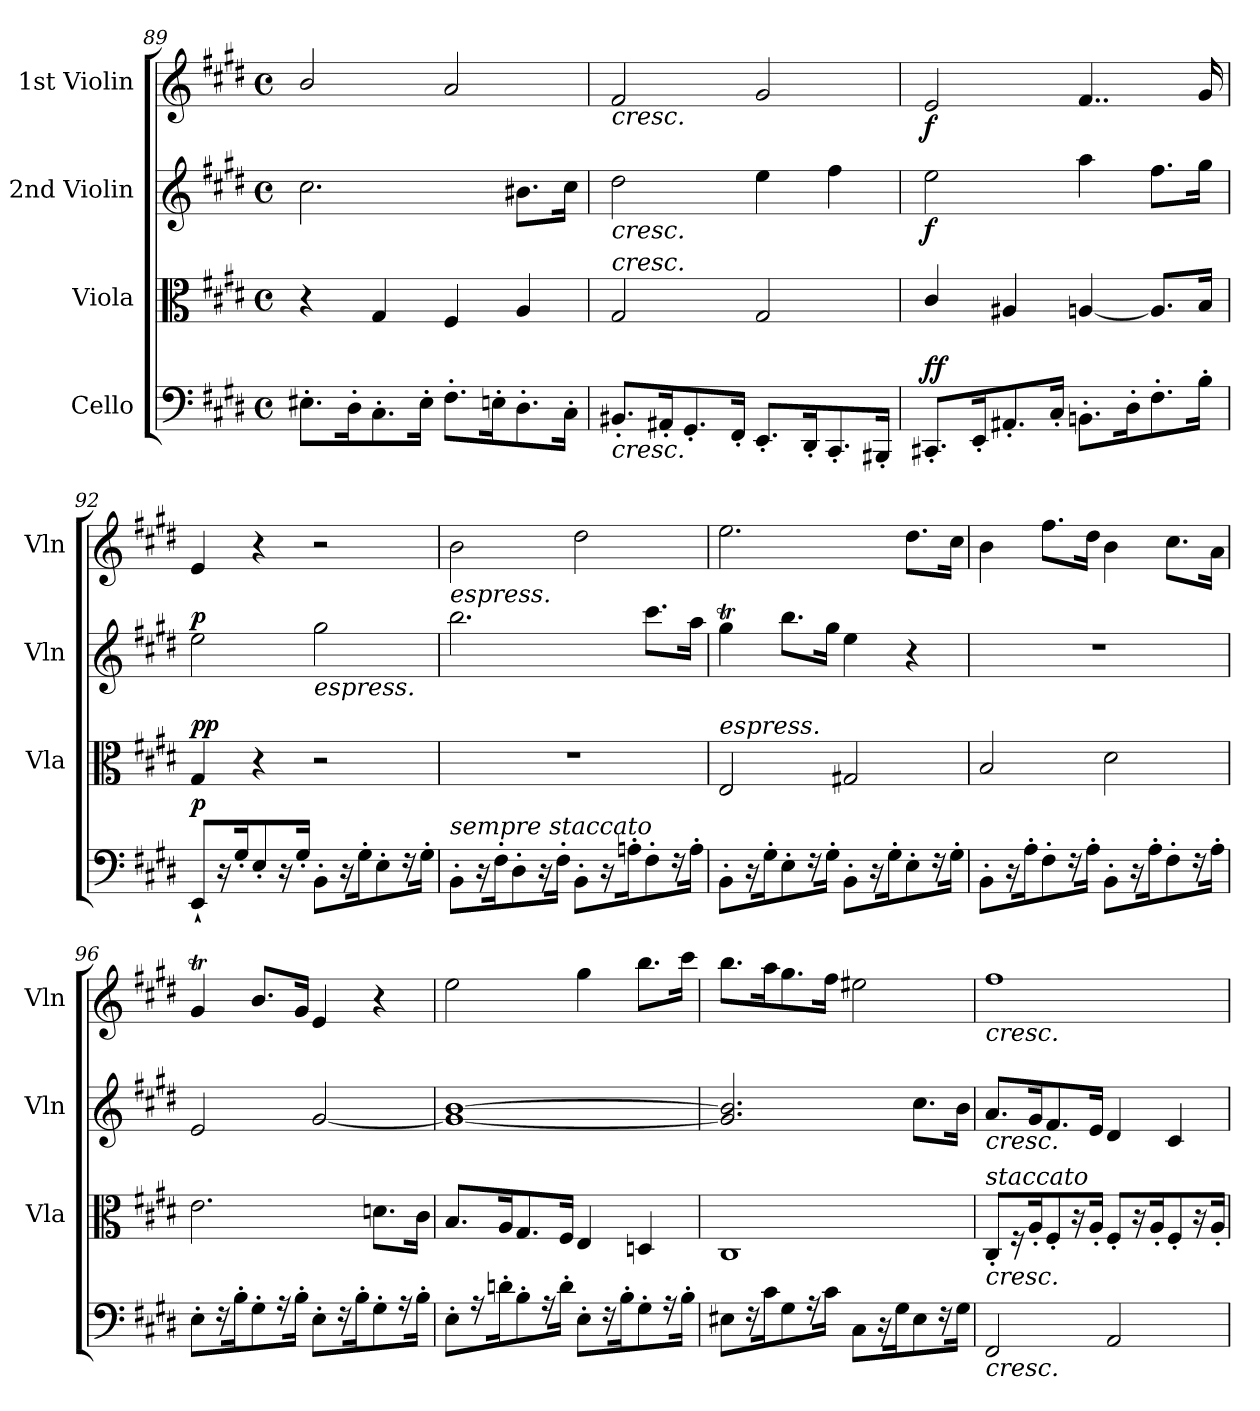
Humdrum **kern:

**kern	**dynam	**kern	**dynam	**kern	**dynam	**kern	**dynam
*part4	*part4	*part3	*part3	*part2	*part2	*part1	*part1
*staff4	*staff4	*staff3	*staff3	*staff2	*staff2	*staff1	*staff1
*I"Cello	*	*I"Viola	*	*I"2nd Violin	*	*I"1st Violin	*
*	*	*I'Vla	*	*I'Vln	*	*I'Vln	*
*clefF4	*	*clefC3	*	*clefG2	*	*clefG2	*
*k[f#c#g#d#]	*	*k[f#c#g#d#]	*	*k[f#c#g#d#]	*	*k[f#c#g#d#]	*
*M4/4	*	*M4/4	*	*M4/4	*	*M4/4	*
*met(c)	*	*met(c)	*	*met(c)	*	*met(c)	*
=89	=89	=89	=89	=89	=89	=89	=89
8.E#X'\L	.	4r	.	2.cc#\	.	2b/	.
16D#'\K	.	.	.	.	.	.	.
8.C#'\	.	4G#/	.	.	.	.	.
16E#'\Jk	.	.	.	.	.	.	.
8.F#'\L	.	4F#/	.	.	.	2a/	.
16En'\K	.	.	.	.	.	.	.
8.D#'\	.	4A/	.	8.b#X\L	.	.	.
16C#'\Jk	.	.	.	16cc#\Jk	.	.	.
!!LO:LB:g=z
=90	=90	=90	=90	=90	=90	=90	=90
!	!	!	!	!	!	!LO:TX:b:i:t=cresc.	!
!	!	!	!	!LO:TX:b:i:t=cresc.	!	!	!
!	!	!LO:TX:a:i:t=cresc.	!	!	!	!	!
!LO:TX:b:i:t=cresc.	!	!	!	!	!	!	!
8.BB#X'/L	.	2G#/	.	2dd#\	.	2f#/	.
16AA#X'/K	.	.	.	.	.	.	.
8.GG#'/	.	.	.	.	.	.	.
16FF#'/Jk	.	.	.	.	.	.	.
8.EE'/L	.	2G#/	.	4ee\	.	2g#/	.
16DD#'/K	.	.	.	.	.	.	.
8.CC#'/	.	.	.	4ff#\	.	.	.
16BBB#X'/Jk	.	.	.	.	.	.	.
=91	=91	=91	=91	=91	=91	=91	=91
!	!LO:DY:b	!	!	!	!	!	!
!	!LO:DY:n=1:a	!	!	!	!LO:DY:b	!	!LO:DY:b
8.CC#X'/L	f f	4c#/	.	2ee\	f	2e/	f
16EE'/K	.	.	.	.	.	.	.
8.AA#X'/	.	4A#X/	.	.	.	.	.
16C#'/Jk	.	.	.	.	.	.	.
8.BBn'\L	.	[4An/	.	4aa\	.	4..f#/	.
16D#'\K	.	.	.	.	.	.	.
8.F#'\	.	8.A/L]	.	8.ff#\L	.	.	.
16B'\Jk	.	16B/Jk	.	16gg#\Jk	.	16g#/	.
!!LO:PB:g=z
=92	=92	=92	=92	=92	=92	=92	=92
!	!LO:DY:a	!	!LO:DY:b	!	!	!	!
!	!	!	!LO:DY:n=1:a	!	!LO:DY:a	!	!
8EE''/L	p	4G#/	p p	2ee\	p	4e/	.
16r	.	.	.	.	.	.	.
16G#'/K	.	.	.	.	.	.	.
8E'/	.	4r	.	.	.	4r	.
16r	.	.	.	.	.	.	.
16G#'/Jk	.	.	.	.	.	.	.
!	!	!	!	!LO:TX:b:i:t=espress.	!	!	!
8BB'\L	.	2r	.	2gg#\	.	2r	.
16r	.	.	.	.	.	.	.
16G#'\K	.	.	.	.	.	.	.
8E'\	.	.	.	.	.	.	.
16r	.	.	.	.	.	.	.
16G#'\Jk	.	.	.	.	.	.	.
=93	=93	=93	=93	=93	=93	=93	=93
!	!	!	!	!	!	!LO:TX:b:i:t=espress.	!
!LO:TX:a:i:t=sempre staccato	!	!	!	!	!	!	!
8BB'\L	.	1r	.	2.bb\	.	2b\	.
16r	.	.	.	.	.	.	.
16F#'\K	.	.	.	.	.	.	.
8D#'\	.	.	.	.	.	.	.
16r	.	.	.	.	.	.	.
16F#'\Jk	.	.	.	.	.	.	.
8BB'\L	.	.	.	.	.	2dd#\	.
16r	.	.	.	.	.	.	.
16An'\K	.	.	.	.	.	.	.
8F#'\	.	.	.	8.ccc#\L	.	.	.
16r	.	.	.	.	.	.	.
16A'\Jk	.	.	.	16aa\Jk	.	.	.
=94	=94	=94	=94	=94	=94	=94	=94
!	!	!LO:TX:a:i:t=espress.	!	!	!	!	!
8BB'\L	.	2E/	.	4gg#t\	.	2.ee\	.
16r	.	.	.	.	.	.	.
16G#'\K	.	.	.	.	.	.	.
8E'\	.	.	.	8.bb\L	.	.	.
16r	.	.	.	.	.	.	.
16G#'\Jk	.	.	.	16gg#\Jk	.	.	.
8BB'\L	.	2G#X/	.	4ee\	.	.	.
16r	.	.	.	.	.	.	.
16G#'\K	.	.	.	.	.	.	.
8E'\	.	.	.	4r	.	8.dd#\L	.
16r	.	.	.	.	.	.	.
16G#'\Jk	.	.	.	.	.	16cc#\Jk	.
!!LO:LB:g=z
=95	=95	=95	=95	=95	=95	=95	=95
8BB'\L	.	2B/	.	1r	.	4b\	.
16r	.	.	.	.	.	.	.
16A'\K	.	.	.	.	.	.	.
8F#'\	.	.	.	.	.	8.ff#\L	.
16r	.	.	.	.	.	.	.
16A'\Jk	.	.	.	.	.	16dd#\Jk	.
8BB'\L	.	2d#\	.	.	.	4b\	.
16r	.	.	.	.	.	.	.
16A'\K	.	.	.	.	.	.	.
8F#'\	.	.	.	.	.	8.cc#\L	.
16r	.	.	.	.	.	.	.
16A'\Jk	.	.	.	.	.	16a\Jk	.
=96	=96	=96	=96	=96	=96	=96	=96
8E'\L	.	2.e\	.	2e/	.	4g#t/	.
16r	.	.	.	.	.	.	.
16B'\K	.	.	.	.	.	.	.
8G#'\	.	.	.	.	.	8.b/L	.
16r	.	.	.	.	.	.	.
16B'\Jk	.	.	.	.	.	16g#/Jk	.
8E'\L	.	.	.	[2g#/	.	4e/	.
16r	.	.	.	.	.	.	.
16B'\K	.	.	.	.	.	.	.
8G#'\	.	8.dn\L	.	.	.	4r	.
16r	.	.	.	.	.	.	.
16B'\Jk	.	16c#\Jk	.	.	.	.	.
=97	=97	=97	=97	=97	=97	=97	=97
8E'\L	.	8.B/L	.	1g#_ [1b	.	2ee\	.
16r	.	.	.	.	.	.	.
16dn'\K	.	16A/K	.	.	.	.	.
8B'\	.	8.G#/	.	.	.	.	.
16r	.	.	.	.	.	.	.
16d'\Jk	.	16F#/Jk	.	.	.	.	.
8E'\L	.	4E/	.	.	.	4gg#\	.
16r	.	.	.	.	.	.	.
16B'\K	.	.	.	.	.	.	.
8G#'\	.	4Dn/	.	.	.	8.bb\L	.
16r	.	.	.	.	.	.	.
16B'\Jk	.	.	.	.	.	16ccc#\Jk	.
!!LO:PB:g=z
=98	=98	=98	=98	=98	=98	=98	=98
8E#X\L	.	1C#	.	2.g#/] 2.b/]	.	8.bb\L	.
16r	.	.	.	.	.	.	.
16c#\K	.	.	.	.	.	16aa\K	.
8G#\	.	.	.	.	.	8.gg#\	.
16r	.	.	.	.	.	.	.
16c#\Jk	.	.	.	.	.	16ff#\Jk	.
8C#\L	.	.	.	.	.	2ee#X\	.
16r	.	.	.	.	.	.	.
16G#\K	.	.	.	.	.	.	.
8E#\	.	.	.	8.cc#\L	.	.	.
16r	.	.	.	.	.	.	.
16G#\Jk	.	.	.	16b\Jk	.	.	.
=99	=99	=99	=99	=99	=99	=99	=99
!	!	!	!	!	!	!LO:TX:b:i:t=cresc.	!
!	!	!	!	!LO:TX:b:i:t=cresc.	!	!	!
!	!	!LO:TX:a:i:t=staccato	!	!	!	!	!
!	!	!LO:TX:b:i:t=cresc.	!	!	!	!	!
!LO:TX:b:i:t=cresc.	!	!	!	!	!	!	!
2FF#/	.	8C#'/L	.	8.a/L	.	1ff#	.
.	.	16r	.	.	.	.	.
.	.	16A'/K	.	16g#/K	.	.	.
.	.	8F#'/	.	8.f#/	.	.	.
.	.	16r	.	.	.	.	.
.	.	16A'/Jk	.	16e/Jk	.	.	.
2AA/	.	8F#'/L	.	4d#/	.	.	.
.	.	16r	.	.	.	.	.
.	.	16A'/K	.	.	.	.	.
.	.	8F#'/	.	4c#/	.	.	.
.	.	16r	.	.	.	.	.
.	.	16A'/Jk	.	.	.	.	.
=	=	=	=	=	=	=	=
*-	*-	*-	*-	*-	*-	*-	*-
